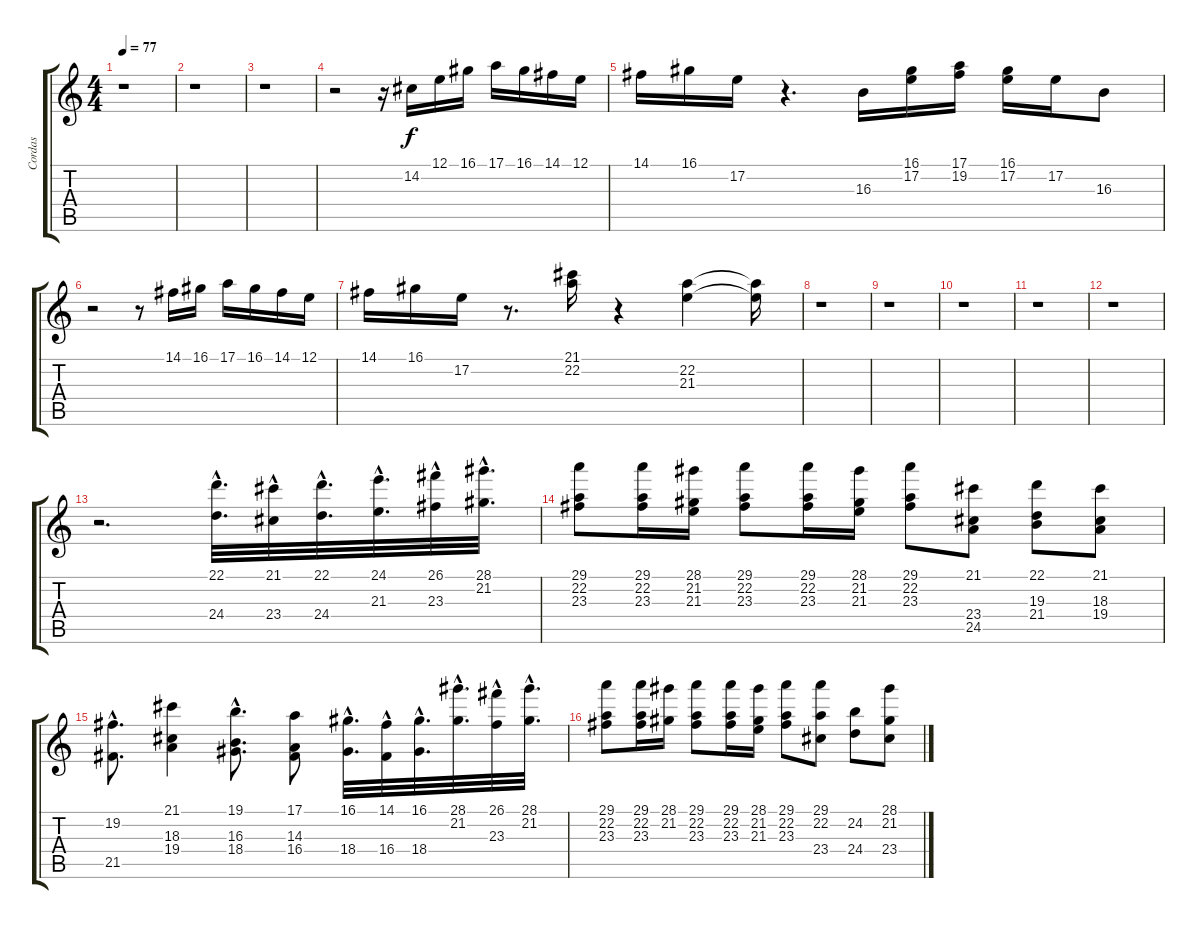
\track ("Cordas" "Cordas") {instrument stringensemble1}
\staff {score tabs}
\tuning (E4 B3 G3 D3 A2 E2) {hide}
\ts (4 4)
\tempo 77
\clef g2
\ks c
r.1{dy f} |
r.1 |
r.1 |
r.2 r.16 14.2.16 12.1.16 16.1.16 17.1.16 16.1.16 14.1.16 12.1.16 |
14.1.16 16.1.16 17.2.16 r.4{d} 16.3.16 (16.1 17.2).16 (17.1 19.2).16 (16.1 17.2).16 17.2.16 16.3.8 |
r.2 r.8 14.1.16 16.1.16 17.1.16 16.1.16 14.1.16 12.1.16 |
14.1.16 16.1.16 17.2.16 r.8{d} (21.1 22.2).16 r.4 (22.2 21.3).4 (22.2{t} 21.3{t}).16 |
r.1 |
r.1 |
r.1 |
r.1 |
r.1 |
r.2{d} (22.1{hac} 24.4{hac}).32{d} (21.1{hac} 23.4{hac}).32 (22.1{hac} 24.4{hac}).32{d} (24.1{hac} 21.3{hac}).32{d} (26.1{hac} 23.3{hac}).32 (28.1{hac} 21.2{hac}).32{d} |
(29.1 22.2 23.3).8 (29.1 22.2 23.3).16 (28.1 21.2 21.3).16 (29.1 22.2 23.3).8 (29.1 22.2 23.3).16 (28.1 21.2 21.3).16 (29.1 22.2 23.3).8 (21.1 23.4 24.5).8 (22.1 19.3 21.4).8 (21.1 18.3 19.4).8 |
(19.2{hac} 21.5{hac}).8{d} (21.1 18.3 19.4).4 (19.1{hac} 16.3{hac} 18.4{hac}).8{d} (17.1 14.3 16.4).8 (16.1{hac} 18.4{hac}).32{d} (14.1{hac} 16.4{hac}).32 (16.1{hac} 18.4{hac}).32{d} (28.1{hac} 21.2{hac}).32{d} (26.1{hac} 23.3{hac}).32 (28.1{hac} 21.2{hac}).32{d} |
(29.1 22.2 23.3).8 (29.1 22.2 23.3).16 (28.1 21.2).16 (29.1 22.2 23.3).8 (29.1 22.2 23.3).16 (28.1 21.2 21.3).16 (29.1 22.2 23.3).8 (29.1 22.2 23.4).8 (24.2 24.4).8 (28.1 21.2 23.4).8
